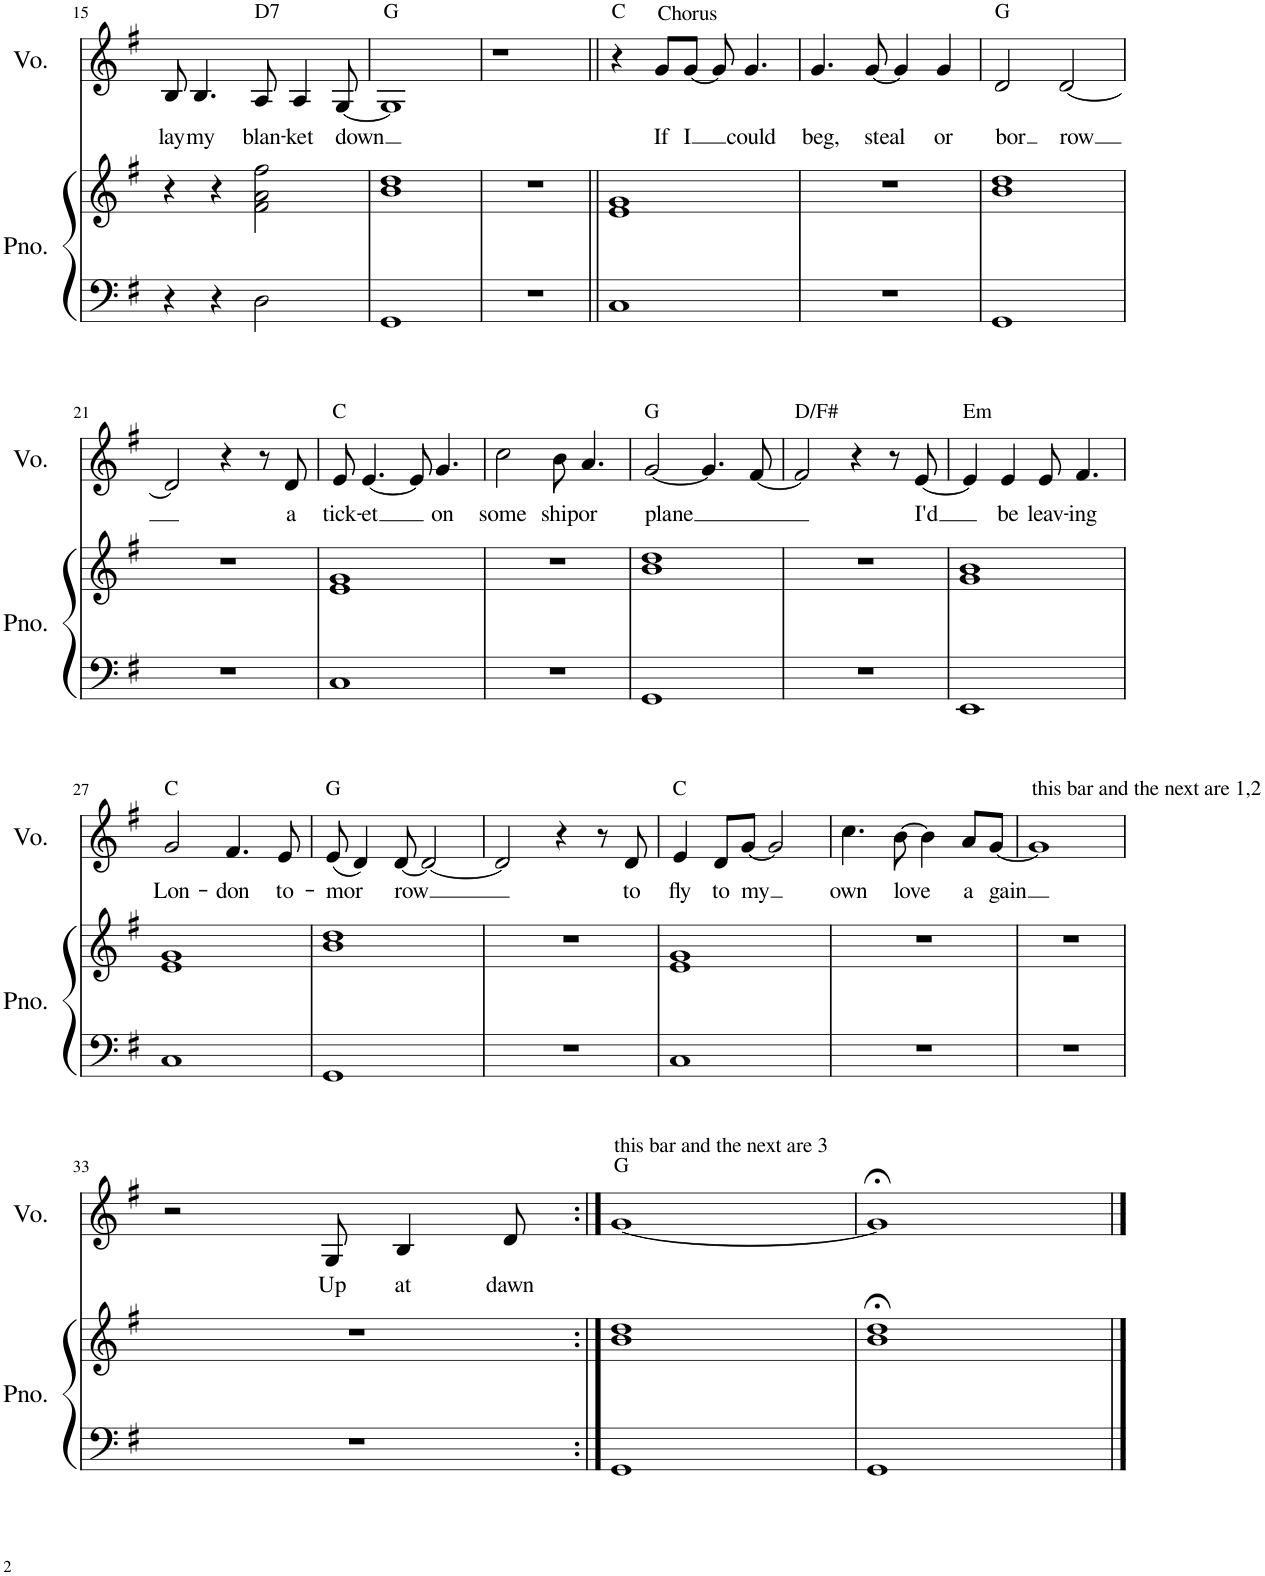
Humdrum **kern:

**kern	**kern	**kern	**text
*part2	*part2	*part1	*part1
*staff3	*staff2	*staff1	*staff1
*I"Piano	*	*I"Voice	*
*I'Pno.	*	*I'Vo.	*
!!LO:PB:g=z
*clefF4	*clefG2	*clefG2	*
*k[f#]	*k[f#]	*k[f#]	*
*M4/4	*M4/4	*M4/4	*
=15	=15	=15	=15
!	!	!	!LO:LY:b
4r	4r	8B/	lay
!	!	!	!LO:LY:b
.	.	4.B/	my
4r	4r	.	.
!	!	!LO:TX:a:t=D7	!
!	!	!	!LO:LY:b
2D\	2f#\ 2a\ 2ff#\	8A/	blan-
!	!	!	!LO:LY:b
.	.	4A/	-ket
!	!	!	!LO:LY:b
.	.	[8G/	down
=16	=16	=16	=16
!	!	!LO:TX:a:t=G	!
1GG	1b 1dd	1G]	.
=17	=17	=17	=17
1r	1r	1r	.
=18||	=18||	=18||	=18||
!	!	!LO:TX:a:t=Chorus	!
!	!	!LO:TX:a:t=C	!
1C	1e 1g	4r	.
!	!	!	!LO:LY:b
.	.	8g/L	If
!	!	!	!LO:LY:b
.	.	[8g/J	I
.	.	8g/]	.
!	!	!	!LO:LY:b
.	.	4.g/	could
=19	=19	=19	=19
!	!	!	!LO:LY:b
1r	1r	4.g/	beg,
!	!	!	!LO:LY:b
.	.	[8g/	steal
.	.	4g/]	.
!	!	!	!LO:LY:b
.	.	4g/	or
=20	=20	=20	=20
!	!	!LO:TX:a:t=G	!
!	!	!	!LO:LY:b
1GG	1b 1dd	2d/	bor
!	!	!	!LO:LY:b
.	.	[2d/	row
!!LO:LB:g=z
=21	=21	=21	=21
1r	1r	2d/]	.
.	.	4r	.
.	.	8r	.
!	!	!	!LO:LY:b
.	.	8d/	a
=22	=22	=22	=22
!	!	!LO:TX:a:t=C	!
!	!	!	!LO:LY:b
1C	1e 1g	8e/	tick-
!	!	!	!LO:LY:b
.	.	[4.e/	-et
.	.	8e/]	.
!	!	!	!LO:LY:b
.	.	4.g/	on
=23	=23	=23	=23
!	!	!	!LO:LY:b
1r	1r	2cc\	some
!	!	!	!LO:LY:b
.	.	8b\	ship
!	!	!	!LO:LY:b
.	.	4.a/	or
=24	=24	=24	=24
!	!	!LO:TX:a:t=G	!
!	!	!	!LO:LY:b
1GG	1b 1dd	[2g/	plane
.	.	4.g/]	.
.	.	[8f#/	.
=25	=25	=25	=25
!	!	!LO:TX:a:t=D/F#	!
1r	1r	2f#/]	.
.	.	4r	.
.	.	8r	.
!	!	!	!LO:LY:b
.	.	[8e/	I'd
=26	=26	=26	=26
!	!	!LO:TX:a:t=Em	!
1EE	1g 1b	4e/]	.
!	!	!	!LO:LY:b
.	.	4e/	be
!	!	!	!LO:LY:b
.	.	8e/	leav-
!	!	!	!LO:LY:b
.	.	4.f#/	-ing
!!LO:LB:g=z
=27	=27	=27	=27
!	!	!LO:TX:a:t=C	!
!	!	!	!LO:LY:b
1C	1e 1g	2g/	Lon-
!	!	!	!LO:LY:b
.	.	4.f#/	-don
!	!	!	!LO:LY:b
.	.	8e/	to-
=28	=28	=28	=28
!	!	!LO:TX:a:t=G	!
!	!	!	!LO:LY:b
1GG	1b 1dd	(8e/	-mor
.	.	4d/)	.
!	!	!	!LO:LY:b
.	.	[8d/	row
.	.	2d/_	.
=29	=29	=29	=29
1r	1r	2d/]	.
.	.	4r	.
.	.	8r	.
!	!	!	!LO:LY:b
.	.	8d/	to
=30	=30	=30	=30
!	!	!LO:TX:a:t=C	!
!	!	!	!LO:LY:b
1C	1e 1g	4e/	fly
!	!	!	!LO:LY:b
.	.	8d/L	to
!	!	!	!LO:LY:b
.	.	[8g/J	my
.	.	2g/]	.
=31	=31	=31	=31
!	!	!	!LO:LY:b
1r	1r	4.cc\	own
!	!	!	!LO:LY:b
.	.	[8b\	love
.	.	4b\]	.
!	!	!	!LO:LY:b
.	.	8a/L	a
!	!	!	!LO:LY:b
.	.	[8g/J	gain
=32	=32	=32	=32
!	!	!LO:TX:a:t=this bar and the next are 1,2	!
1r	1r	1g]	.
!!LO:LB:g=z
=33	=33	=33	=33
1r	1r	2r	.
!	!	!	!LO:LY:b
.	.	8G/	Up
!	!	!	!LO:LY:b
.	.	4B/	at
!	!	!	!LO:LY:b
.	.	8d/	dawn
=34:|!	=34:|!	=34:|!	=34:|!
!	!	!LO:TX:a:t=G	!
!	!	!LO:TX:a:t=this bar and the next are 3	!
1GG	1b 1dd	[1g	.
=35	=35	=35	=35
1GG	1b;< 1dd;<	1g;<]	.
==	==	==	==
*-	*-	*-	*-
